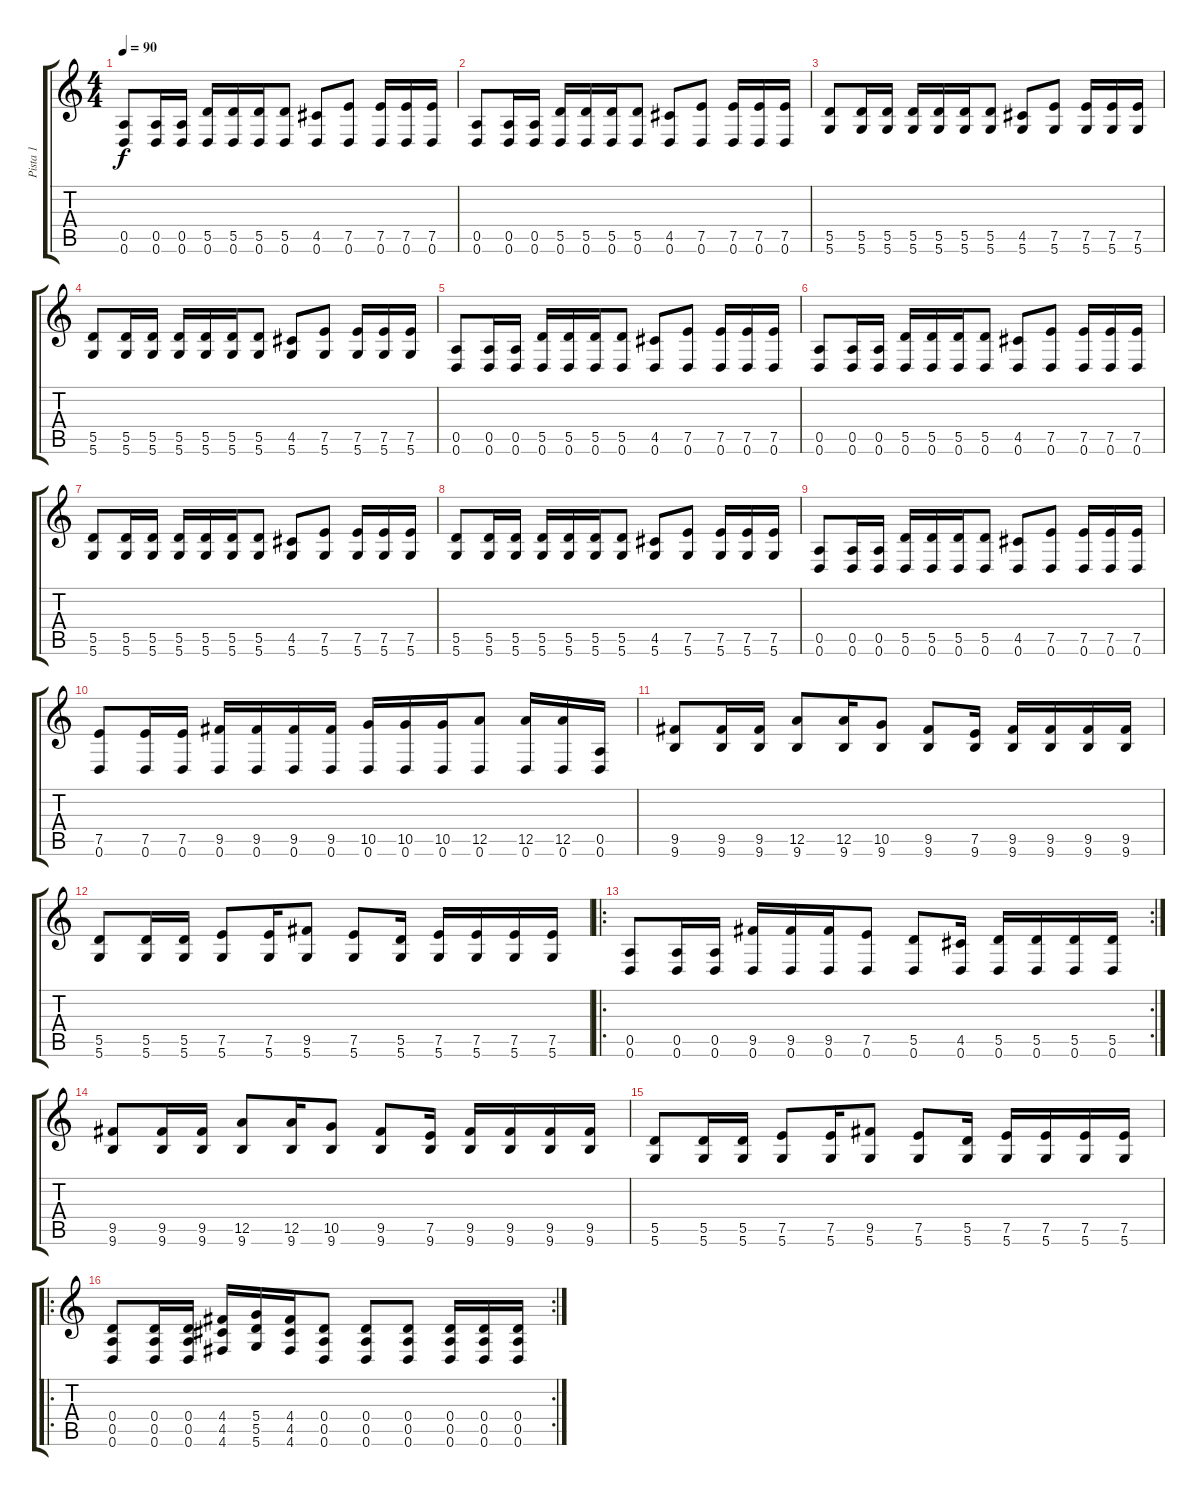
\track ("Pista 1" "Pista 1") {instrument distortionguitar}
\staff {score tabs}
\tuning (E4 B3 G3 D3 A2 D2) {hide}
\ts (4 4)
\tempo 90
\clef g2
\ks c
(0.5 0.6).8{dy f instrument distortionguitar} (0.5 0.6).16 (0.5 0.6).16 (5.5 0.6).16 (5.5 0.6).16 (5.5 0.6).16 (5.5 0.6).8 (4.5 0.6).8 (7.5 0.6).8 (7.5 0.6).16 (7.5 0.6).16 (7.5 0.6).16 |
(0.5 0.6).8 (0.5 0.6).16 (0.5 0.6).16 (5.5 0.6).16 (5.5 0.6).16 (5.5 0.6).16 (5.5 0.6).8 (4.5 0.6).8 (7.5 0.6).8 (7.5 0.6).16 (7.5 0.6).16 (7.5 0.6).16 |
(5.5 5.6).8 (5.5 5.6).16 (5.5 5.6).16 (5.5 5.6).16 (5.5 5.6).16 (5.5 5.6).16 (5.5 5.6).8 (4.5 5.6).8 (7.5 5.6).8 (7.5 5.6).16 (7.5 5.6).16 (7.5 5.6).16 |
(5.5 5.6).8 (5.5 5.6).16 (5.5 5.6).16 (5.5 5.6).16 (5.5 5.6).16 (5.5 5.6).16 (5.5 5.6).8 (4.5 5.6).8 (7.5 5.6).8 (7.5 5.6).16 (7.5 5.6).16 (7.5 5.6).16 |
(0.5 0.6).8 (0.5 0.6).16 (0.5 0.6).16 (5.5 0.6).16 (5.5 0.6).16 (5.5 0.6).16 (5.5 0.6).8 (4.5 0.6).8 (7.5 0.6).8 (7.5 0.6).16 (7.5 0.6).16 (7.5 0.6).16 |
(0.5 0.6).8 (0.5 0.6).16 (0.5 0.6).16 (5.5 0.6).16 (5.5 0.6).16 (5.5 0.6).16 (5.5 0.6).8 (4.5 0.6).8 (7.5 0.6).8 (7.5 0.6).16 (7.5 0.6).16 (7.5 0.6).16 |
(5.5 5.6).8 (5.5 5.6).16 (5.5 5.6).16 (5.5 5.6).16 (5.5 5.6).16 (5.5 5.6).16 (5.5 5.6).8 (4.5 5.6).8 (7.5 5.6).8 (7.5 5.6).16 (7.5 5.6).16 (7.5 5.6).16 |
(5.5 5.6).8 (5.5 5.6).16 (5.5 5.6).16 (5.5 5.6).16 (5.5 5.6).16 (5.5 5.6).16 (5.5 5.6).8 (4.5 5.6).8 (7.5 5.6).8 (7.5 5.6).16 (7.5 5.6).16 (7.5 5.6).16 |
(0.5 0.6).8 (0.5 0.6).16 (0.5 0.6).16 (5.5 0.6).16 (5.5 0.6).16 (5.5 0.6).16 (5.5 0.6).8 (4.5 0.6).8 (7.5 0.6).8 (7.5 0.6).16 (7.5 0.6).16 (7.5 0.6).16 |
(7.5 0.6).8 (7.5 0.6).16 (7.5 0.6).16 (9.5 0.6).16 (9.5 0.6).16 (9.5 0.6).16 (9.5 0.6).16 (10.5 0.6).16 (10.5 0.6).16 (10.5 0.6).16 (12.5 0.6).8 (12.5 0.6).16 (12.5 0.6).16 (0.5 0.6).16 |
(9.5 9.6).8 (9.5 9.6).16 (9.5 9.6).16 (12.5 9.6).8 (12.5 9.6).16 (10.5 9.6).8 (9.5 9.6).8 (7.5 9.6).16 (9.5 9.6).16 (9.5 9.6).16 (9.5 9.6).16 (9.5 9.6).16 |
(5.5 5.6).8 (5.5 5.6).16 (5.5 5.6).16 (7.5 5.6).8 (7.5 5.6).16 (9.5 5.6).8 (7.5 5.6).8 (5.5 5.6).16 (7.5 5.6).16 (7.5 5.6).16 (7.5 5.6).16 (7.5 5.6).16 |
\ro
\rc 2
(0.5 0.6).8 (0.5 0.6).16 (0.5 0.6).16 (9.5 0.6).16 (9.5 0.6).16 (9.5 0.6).16 (7.5 0.6).8 (5.5 0.6).8 (4.5 0.6).16 (5.5 0.6).16 (5.5 0.6).16 (5.5 0.6).16 (5.5 0.6).16 |
(9.5 9.6).8 (9.5 9.6).16 (9.5 9.6).16 (12.5 9.6).8 (12.5 9.6).16 (10.5 9.6).8 (9.5 9.6).8 (7.5 9.6).16 (9.5 9.6).16 (9.5 9.6).16 (9.5 9.6).16 (9.5 9.6).16 |
(5.5 5.6).8 (5.5 5.6).16 (5.5 5.6).16 (7.5 5.6).8 (7.5 5.6).16 (9.5 5.6).8 (7.5 5.6).8 (5.5 5.6).16 (7.5 5.6).16 (7.5 5.6).16 (7.5 5.6).16 (7.5 5.6).16 |
\ro
\rc 2
(0.4 0.5 0.6).8 (0.4 0.5 0.6).16 (0.4 0.5 0.6).16 (4.4 4.5 4.6).16 (5.4 5.5 5.6).16 (4.4 4.5 4.6).16 (0.4 0.5 0.6).8 (0.4 0.5 0.6).8 (0.4 0.5 0.6).8 (0.4 0.5 0.6).16 (0.4 0.5 0.6).16 (0.4 0.5 0.6).16
